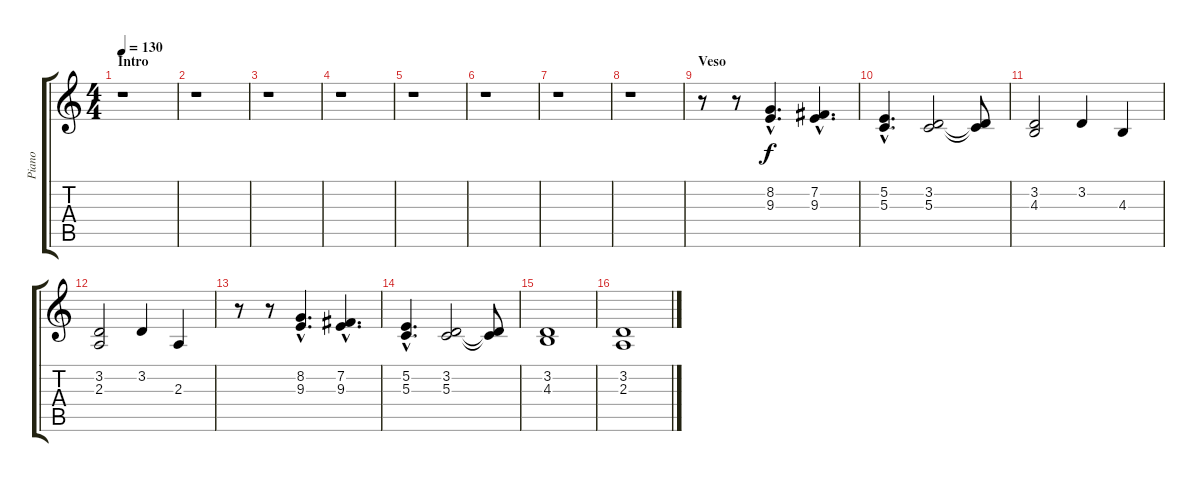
\track ("Piano" "Piano") {instrument acousticgrandpiano}
\staff {score tabs}
\tuning (E4 B3 G3 D3 A2 E2) {hide}
\ts (4 4)
\section ("" "Intro")
\tempo 130
\clef g2
\ks c
r.1{dy f instrument acousticgrandpiano} |
r.1 |
r.1 |
r.1 |
r.1 |
r.1 |
r.1 |
r.1 |
\section ("" "Veso")
r.8{volume 10 instrument acousticgrandpiano} r.8 (8.2{hac} 9.3{hac}).4{d} (7.2{hac} 9.3{hac}).4{d} |
(5.2{hac} 5.3{hac}).4{d} (3.2 5.3).2 (3.2{t} 5.3{t}).8 |
(3.2 4.3).2 3.2.4 4.3.4 |
(3.2 2.3).2 3.2.4 2.3.4 |
r.8{volume 10 instrument acousticgrandpiano} r.8 (8.2{hac} 9.3{hac}).4{d} (7.2{hac} 9.3{hac}).4{d} |
(5.2{hac} 5.3{hac}).4{d} (3.2 5.3).2 (3.2{t} 5.3{t}).8 |
(3.2 4.3).1 |
(3.2 2.3).1
